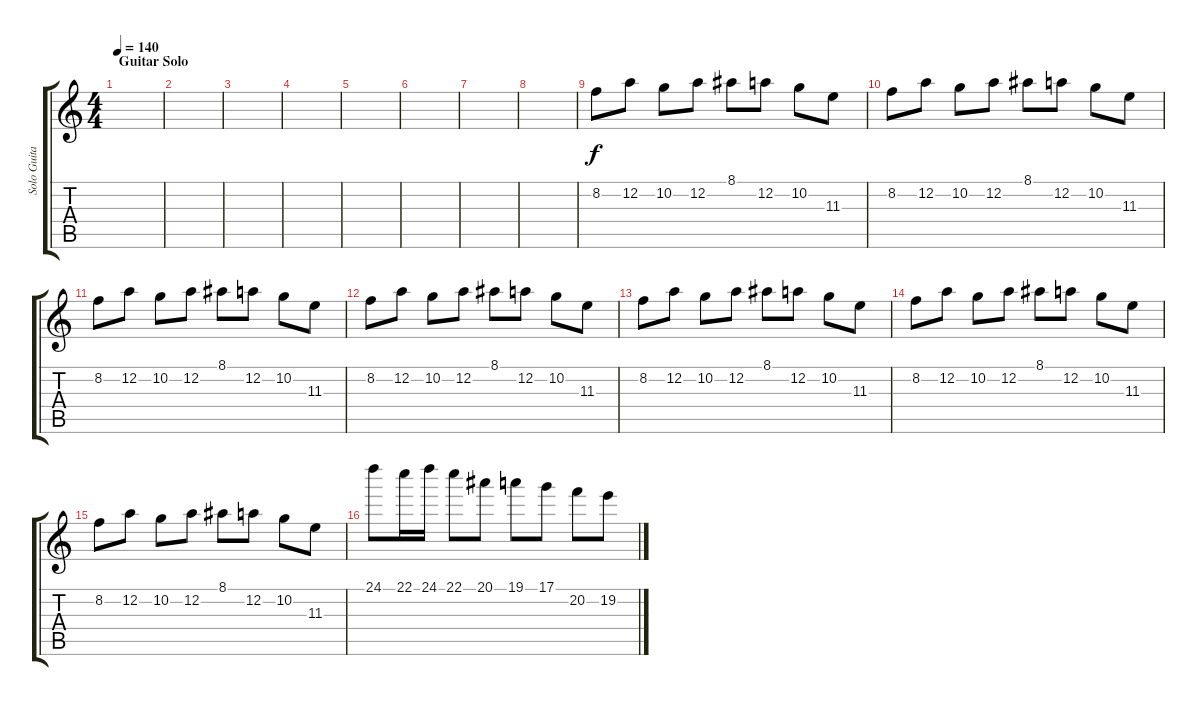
\track ("Solo Guitar" "Solo Guita") {instrument distortionguitar}
\staff {score tabs}
\tuning (D4 A3 F3 C3 G2 D2) {hide}
\ts (4 4)
\section ("" "Guitar Solo")
\tempo 140
\clef g2
\ks c
|
|
|
|
|
|
|
|
8.2.8 12.2.8 10.2.8 12.2.8 8.1.8 12.2.8 10.2.8 11.3.8 |
8.2.8 12.2.8 10.2.8 12.2.8 8.1.8 12.2.8 10.2.8 11.3.8 |
8.2.8 12.2.8 10.2.8 12.2.8 8.1.8 12.2.8 10.2.8 11.3.8 |
8.2.8 12.2.8 10.2.8 12.2.8 8.1.8 12.2.8 10.2.8 11.3.8 |
8.2.8 12.2.8 10.2.8 12.2.8 8.1.8 12.2.8 10.2.8 11.3.8 |
8.2.8 12.2.8 10.2.8 12.2.8 8.1.8 12.2.8 10.2.8 11.3.8 |
8.2.8 12.2.8 10.2.8 12.2.8 8.1.8 12.2.8 10.2.8 11.3.8 |
24.1.8 22.1.16 24.1.16 22.1.8 20.1.8 19.1.8 17.1.8 20.2.8 19.2.8
